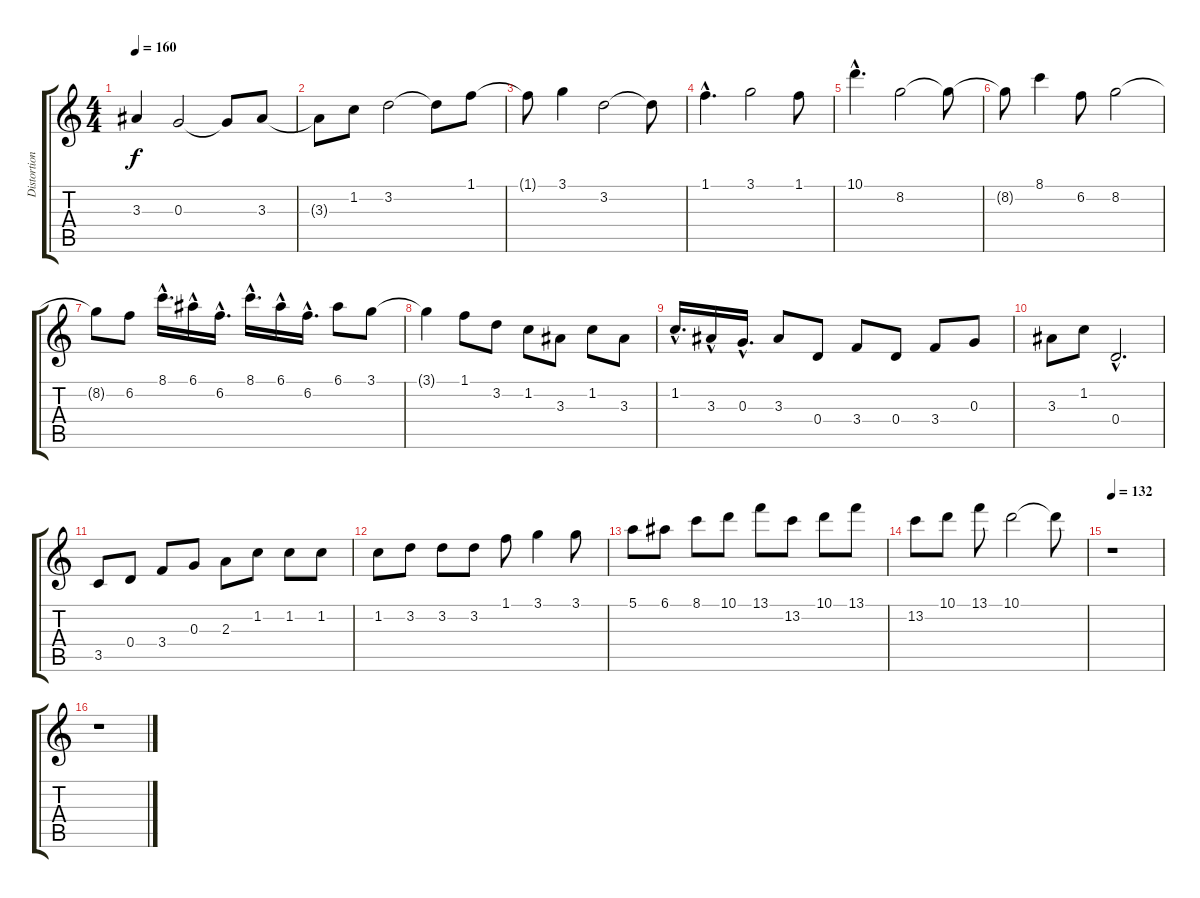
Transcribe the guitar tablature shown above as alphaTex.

\track ("Distortion Guitar" "Distortion") {instrument distortionguitar}
\staff {score tabs}
\tuning (E4 B3 G3 D3 A2 E2) {hide}
\ts (4 4)
\tempo 160
\clef g2
\ks c
3.3.4{dy f} 0.3.2 0.3{t}.8 3.3.8 |
3.3{t}.8 1.2.8 3.2.2 3.2{t}.8 1.1.8 |
1.1{t}.8 3.1.4 3.2.2 3.2{t}.8 |
1.1{hac}.4{d} 3.1.2 1.1.8 |
10.1{hac}.4{d} 8.2.2 8.2{t}.8 |
8.2{t}.8 8.1.4 6.2.8 8.2.2 |
8.2{t}.8 6.2.8 8.1{hac}.16{d} 6.1{hac}.16 6.2{hac}.16{d} 8.1{hac}.16{d} 6.1{hac}.16 6.2{hac}.16{d} 6.1.8 3.1.8 |
3.1{t}.4 1.1.8 3.2.8 1.2.8 3.3.8 1.2.8 3.3.8 |
1.2{hac}.16{d} 3.3{hac}.16 0.3{hac}.16{d} 3.3.8 0.4.8 3.4.8 0.4.8 3.4.8 0.3.8 |
3.3.8 1.2.8 0.4{hac}.2{d} |
3.5.8 0.4.8 3.4.8 0.3.8 2.3.8 1.2.8 1.2.8 1.2.8 |
1.2.8 3.2.8 3.2.8 3.2.8 1.1.8 3.1.4 3.1.8 |
5.1.8 6.1.8 8.1.8 10.1.8 13.1.8 13.2.8 10.1.8 13.1.8 |
13.2.8 10.1.8 13.1.8 10.1.2 10.1{t}.8 |
\tempo 132
r.1 |
r.1
